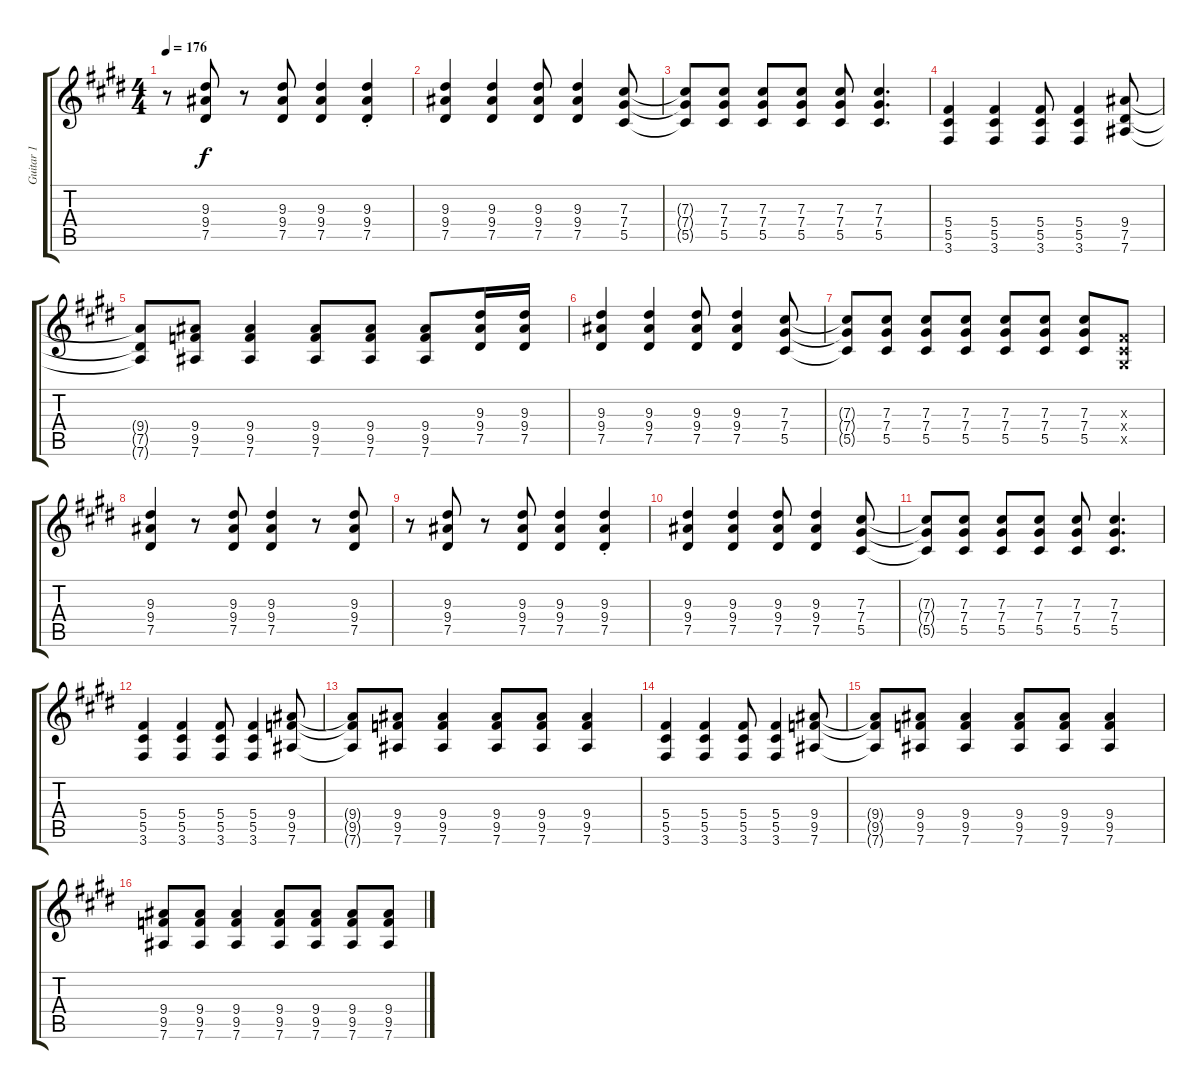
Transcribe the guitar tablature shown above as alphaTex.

\track ("Guitar 1" "Guitar 1") {instrument distortionguitar}
\staff {score tabs}
\tuning (Eb4 Bb3 Gb3 Db3 Ab2 Eb2) {hide}
\ts (4 4)
\tempo 176
\clef g2
\ks e
r.8{dy f} (9.3 9.4 7.5).8 r.8 (9.3 9.4 7.5).8 (9.3 9.4 7.5).4 (9.3{st} 9.4{st} 7.5{st}).4 |
(9.3 9.4 7.5).4 (9.3 9.4 7.5).4 (9.3 9.4 7.5).8 (9.3 9.4 7.5).4 (7.3 7.4 5.5).8 |
(7.3{t} 7.4{t} 5.5{t}).8 (7.3 7.4 5.5).8 (7.3 7.4 5.5).8 (7.3 7.4 5.5).8 (7.3 7.4 5.5).8 (7.3 7.4 5.5).4{d} |
(5.4 5.5 3.6).4 (5.4 5.5 3.6).4 (5.4 5.5 3.6).8 (5.4 5.5 3.6).4 (9.4 7.5 7.6).8 |
(9.4{t} 7.5{t} 7.6{t}).8 (9.4 9.5 7.6).8 (9.4 9.5 7.6).4 (9.4 9.5 7.6).8 (9.4 9.5 7.6).8 (9.4 9.5 7.6).8 (9.3 9.4 7.5).16 (9.3 9.4 7.5).16 |
(9.3 9.4 7.5).4 (9.3 9.4 7.5).4 (9.3 9.4 7.5).8 (9.3 9.4 7.5).4 (7.3 7.4 5.5).8 |
(7.3{t} 7.4{t} 5.5{t}).8 (7.3 7.4 5.5).8 (7.3 7.4 5.5).8 (7.3 7.4 5.5).8 (7.3 7.4 5.5).8 (7.3 7.4 5.5).8 (7.3 7.4 5.5).8 (0.3{x} 0.4{x} 0.5{x}).8 |
(9.3 9.4 7.5).4 r.8 (9.3 9.4 7.5).8 (9.3 9.4 7.5).4 r.8 (9.3 9.4 7.5).8 |
r.8 (9.3 9.4 7.5).8 r.8 (9.3 9.4 7.5).8 (9.3 9.4 7.5).4 (9.3{st} 9.4{st} 7.5{st}).4 |
(9.3 9.4 7.5).4 (9.3 9.4 7.5).4 (9.3 9.4 7.5).8 (9.3 9.4 7.5).4 (7.3 7.4 5.5).8 |
(7.3{t} 7.4{t} 5.5{t}).8 (7.3 7.4 5.5).8 (7.3 7.4 5.5).8 (7.3 7.4 5.5).8 (7.3 7.4 5.5).8 (7.3 7.4 5.5).4{d} |
(5.4 5.5 3.6).4 (5.4 5.5 3.6).4 (5.4 5.5 3.6).8 (5.4 5.5 3.6).4 (9.4 9.5 7.6).8 |
(9.4{t} 9.5{t} 7.6{t}).8 (9.4 9.5 7.6).8 (9.4 9.5 7.6).4 (9.4 9.5 7.6).8 (9.4 9.5 7.6).8 (9.4 9.5 7.6).4 |
(5.4 5.5 3.6).4 (5.4 5.5 3.6).4 (5.4 5.5 3.6).8 (5.4 5.5 3.6).4 (9.4 9.5 7.6).8 |
(9.4{t} 9.5{t} 7.6{t}).8 (9.4 9.5 7.6).8 (9.4 9.5 7.6).4 (9.4 9.5 7.6).8 (9.4 9.5 7.6).8 (9.4 9.5 7.6).4 |
(9.4 9.5 7.6).8 (9.4 9.5 7.6).8 (9.4 9.5 7.6).4 (9.4 9.5 7.6).8 (9.4 9.5 7.6).8 (9.4 9.5 7.6).8 (9.4 9.5 7.6).8
